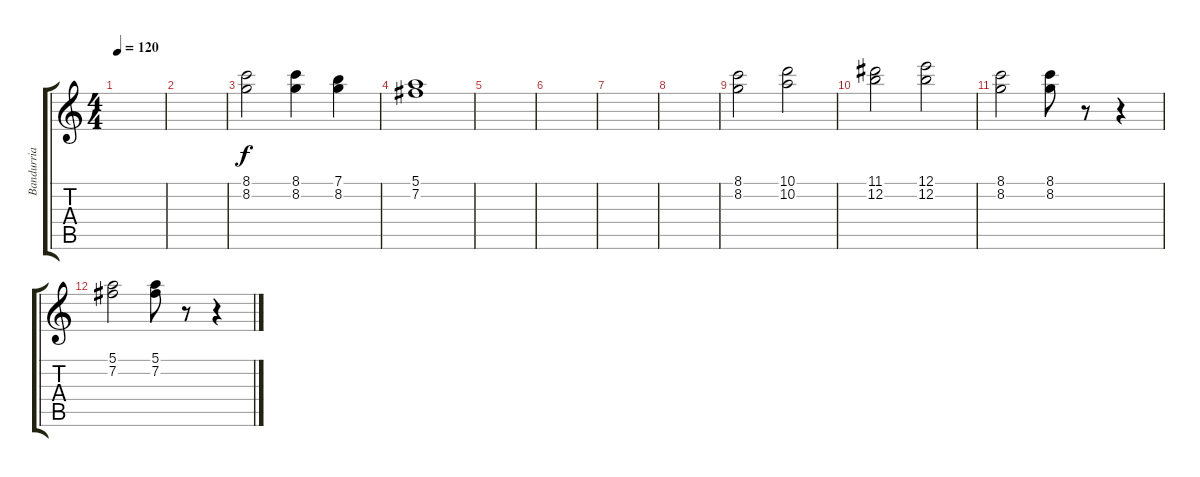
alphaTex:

\track ("Bandurria" "Bandurria") {instrument acousticguitarsteel}
\staff {score tabs}
\tuning (E4 B3 G3 D3 A2 E2) {hide}
\ts (4 4)
\tempo 120
\clef g2
\ks c
|
|
(8.1 8.2).2 (8.1 8.2).4 (7.1 8.2).4 |
(5.1 7.2).1 |
|
|
|
|
(8.1 8.2).2 (10.1 10.2).2 |
(11.1 12.2).2 (12.1 12.2).2 |
(8.1 8.2).2 (8.1 8.2).8 r.8 r.4 |
(5.1 7.2).2 (5.1 7.2).8 r.8 r.4
